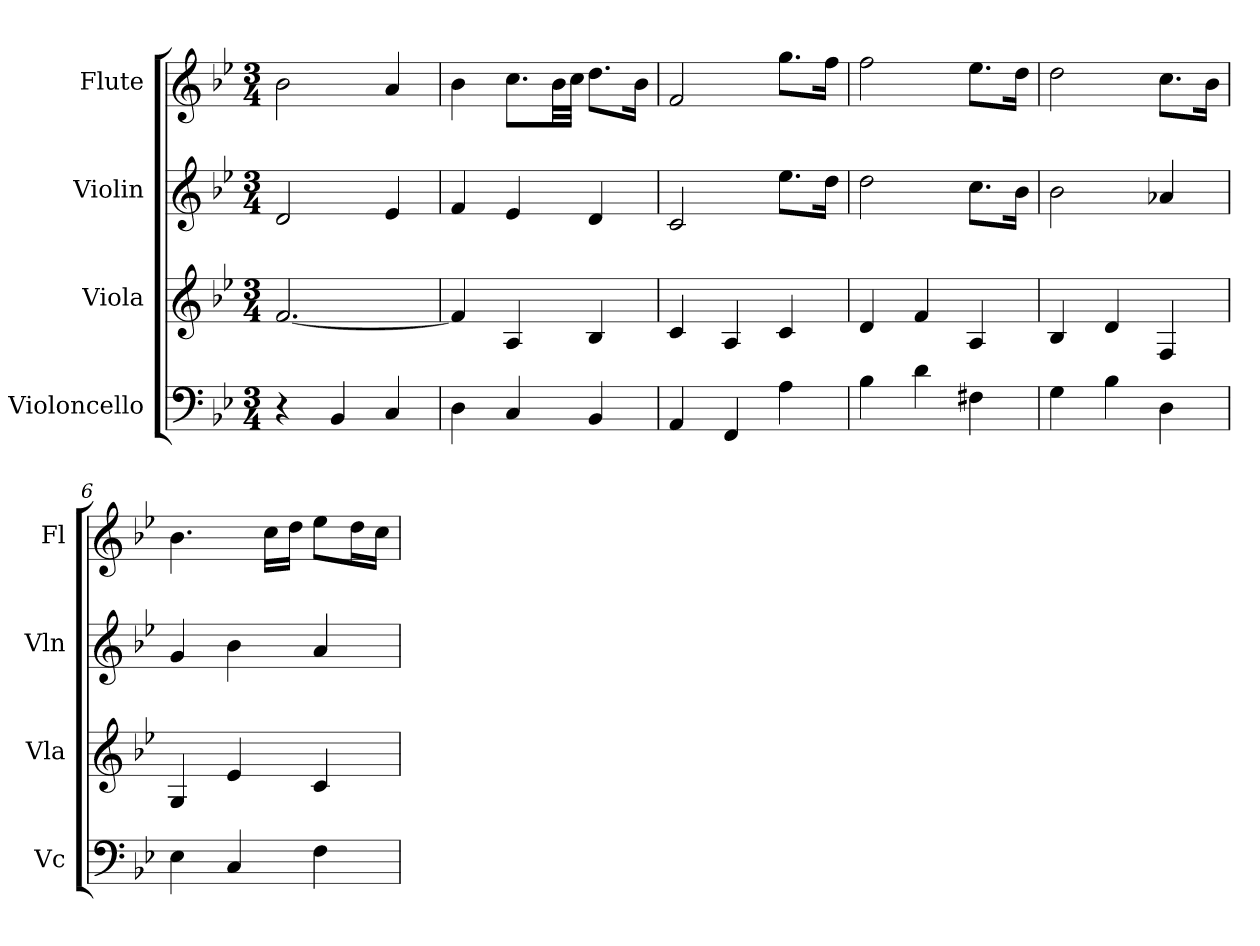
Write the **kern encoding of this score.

**kern	**kern	**kern	**kern
*part4	*part3	*part2	*part1
*staff4	*staff3	*staff2	*staff1
*I"Violoncello	*I"Viola	*I"Violin	*I"Flute
*I'Vc	*I'Vla	*I'Vln	*I'Fl
*k[b-e-]	*k[b-e-]	*k[b-e-]	*k[b-e-]
*B-:	*B-:	*B-:	*B-:
*M3/4	*M3/4	*M3/4	*M3/4
*MM112	*MM112	*MM112	*MM112
=	=	=	=
4r	[2.f	2d	2b-
4BB-	.	.	.
4C	.	4e-	4a
=2	=2	=2	=2
4D	4f]	4f	4b-
4C	4A	4e-	8.ccL
.	.	.	32b-LL
.	.	.	32ccJJJ
4BB-	4B-	4d	8.ddL
.	.	.	16b-Jk
=3	=3	=3	=3
4AA	4c	2c	2f
4FF	4A	.	.
4A	4c	8.ee-L	8.ggL
.	.	16ddJk	16ffJk
=4	=4	=4	=4
4B-	4d	2dd	2ff
4d	4f	.	.
4F#X	4A	8.ccL	8.ee-L
.	.	16b-Jk	16ddJk
=5	=5	=5	=5
4G	4B-	2b-	2dd
4B-	4d	.	.
4D	4F	4a-X	8.ccL
.	.	.	16b-Jk
=6	=6	=6	=6
4E-	4G	4g	4.b-
4C	4e-	4b-	.
.	.	.	16ccLL
.	.	.	16ddJJ
4F	4c	4a	8ee-L
.	.	.	16ddL
.	.	.	16ccJJ
=	=	=	=
*-	*-	*-	*-
